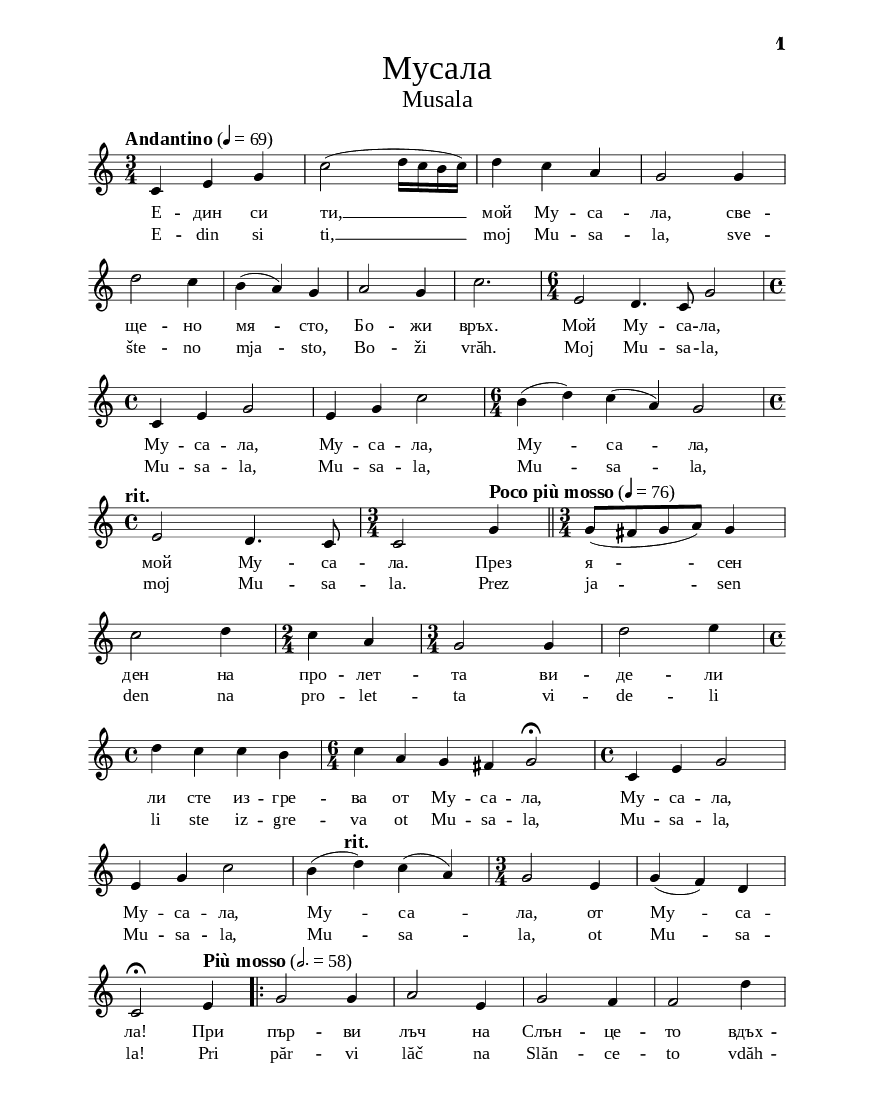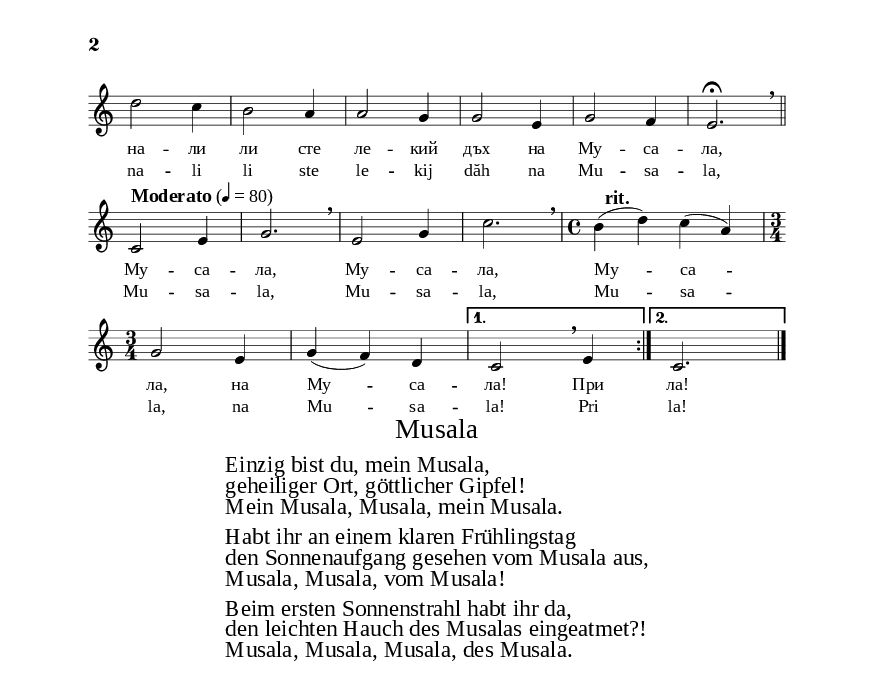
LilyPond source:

\version "2.24.2"

% include paper part and global functions
\include "include/globals.ily"

\bookpart {
  \label #'ref087
  \tocItem \markup "Мусала – Musala"

  \include "include/bookpart-paper.ily"
  \score {
    \include "include/score-layout.ily"

    \new Voice \absolute {
      \clef treble
      \key c \major
      \time 3/4
      \tempoFunc "Andantino" 4 "69"

      c'4 e'4 g'4 | c''2 ( d''16 c'' b' c'' ) |  d''4 c''4 a'4 | g'2 g'4 | \break
      
       d''2 c''4  |

      b'4 ( a'4 ) g'4 | a'2 g'4 | c''2.| \time 6/4 e'2 d'4. c'8 g'2 |  \break
      
      \time 4/4 c'4 e'4  g'2  |

      e'4 g'4 c''2 | 
      
      \time 6/4 b'4 ( d''4 ) c''4 ( a'4 ) g'2 \tempo "rit." | \break 
      
       \time 4/4 e'2 d'4. c'8 |  \time 3/4 c'2 \tempoFunc "Poco più mosso" 4 "76" g'4  | \bar "||"

      \time 3/4 

     
     
      g'8 ( fis'8 g'8 a'8 ) g'4 |  \break
      
      c''2 d''4 | \time 2/4 c''4 a'4 |\time 3/4 g'2 g'4 | d''2 e''4 |  \break

      \time 4/4 d''4 c'' c'' b' | \time 6/4 c''4 a' g' fis' g'2 \fermata | \time 4/4 c'4 e'4 g'2 | \break

      e'4 g'4 c''2  | \tempo "        rit." b'4 ( d''4 ) c''4 ( a'4 ) | \time 3/4 g'2 e'4 | g'4 ( f'4 ) d'4 | \break

      c'2\fermata

      \tempoFunc "Più mosso" 2. "58"

      e'4 | \repeat volta 2 {
      g'2 g'4 | a'2 e'4 | g'2 f'4 f'2 d''4 |\break

      d''2 c''4 | b'2 a'4 | a'2 g'4 | g'2 e'4 | g'2 f'4 | e'2.\fermata \breathe \bar "||" \break

     \tempoFunc "Moderato" 4 "80"



     c'2 e'4 | g'2. \breathe | e'2 g'4 | c''2. \breathe | \time 4/4 \tempo "        rit." b'4 ( d''4 ) c''4 ( a'4 ) \break

     \time 3/4 g'2 e'4 | g'4 ( f'4 ) d'4
   } \alternative { { c'2  \breathe e'4 } {c'2. } } \bar "|."

 }



    \addlyrics {
      Е -- дин си ти, __ мой Му -- са -- ла, све -- ще -- но

      мя -- сто, Бо -- жи връх.  Мой Му -- са -- ла, Му -- са -- ла,

      Му -- са -- ла, Му -- са -- ла, мой Му -- са -- ла.

      През я -- сен ден на про -- лет -- та ви -- де -- ли

      ли сте из -- гре -- ва от Му -- са -- ла,    Му -- са -- ла,

      Му -- са -- ла,  Му -- са -- ла,  от Му -- са -- ла! При пър -- ви

      лъч на Слън -- це -- то вдъх -- на -- ли ли сте ле -- кий дъх на Му -- са -- ла,

      Му -- са -- ла, Му -- са -- ла, Му -- са -- ла, на Му -- са -- ла! При ла!
    }
    \addlyrics {
      E -- din si ti, __ moj Mu -- sa -- la, sve -- šte -- no

      mja -- sto, Bo -- ži vrăh.  Moj Mu -- sa -- la, Mu -- sa -- la,

      Mu -- sa -- la, Mu -- sa -- la, moj Mu -- sa -- la.

      Prez ja -- sen den na pro -- let -- ta vi -- de -- li

      li ste iz -- gre -- va ot Mu -- sa -- la,    Mu -- sa -- la,

      Mu -- sa -- la,  Mu -- sa -- la,  ot Mu -- sa -- la! Pri păr -- vi

      lăč na Slăn -- ce -- to vdăh -- na -- li li ste le -- kij dăh na Mu -- sa -- la,

      Mu -- sa -- la, Mu -- sa -- la, Mu -- sa -- la, na Mu -- sa -- la! Pri la!
    }

    \header {
      title = \titleFunc "Мусала" "Musala"
    }

    \midi{}

  } % score

  
  


  % include foreign translation(s) of the song
  \version "2.24.4"

\markup \fill-line { \fontsize #deTitleFontSize  "Musala" }


\markup \null
\markup \null

\markup \abs-fontsize #11 {
    \fill-line {
  \override #`(baseline-skip . ,deCoupletBaselineSkip)

  \column {
    \line { Einzig bist du, mein Musala,}

    \line { geheiliger Ort, göttlicher Gipfel!}

    \line { Mein Musala, Musala, mein Musala.}
    \vspace #0.5

    \line { Habt ihr an einem klaren Frühlingstag }

    \line {den Sonnenaufgang gesehen vom Musala aus,}

    \line {Musala, Musala, vom Musala!}
    \vspace #0.5

    \line { Beim ersten Sonnenstrahl habt ihr da, }

    \line { den leichten Hauch des Musalas eingeatmet?! }

    \line { Musala, Musala, Musala, des Musala.}

  }
    }
}


} % bookpart
